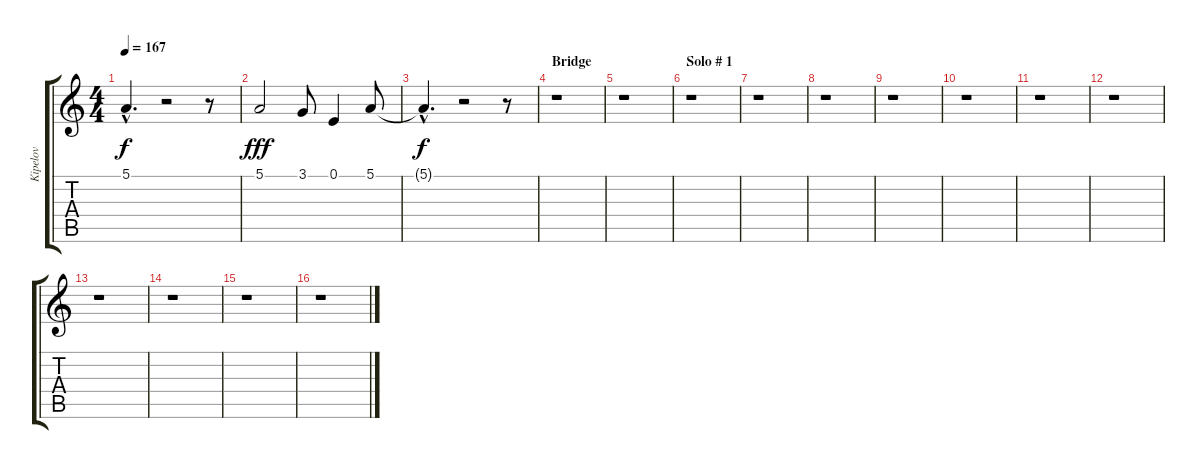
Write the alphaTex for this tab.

\track ("Kipelov" "Kipelov") {instrument tenorsax}
\staff {score tabs}
\tuning (E4 B3 G3 D3 A2 E2) {hide}
\ts (4 4)
\tempo 167
\clef g2
\ks c
5.1{hac t}.4{d dy f} r.2 r.8 |
5.1.2{dy fff} 3.1.8 0.1.4 5.1.8 |
5.1{hac t}.4{d dy f} r.2 r.8 |
\section ("" "Bridge")
r.1 |
r.1 |
\section ("" "Solo # 1")
r.1 |
r.1 |
r.1 |
r.1 |
r.1 |
r.1 |
r.1 |
r.1 |
r.1 |
r.1 |
r.1
